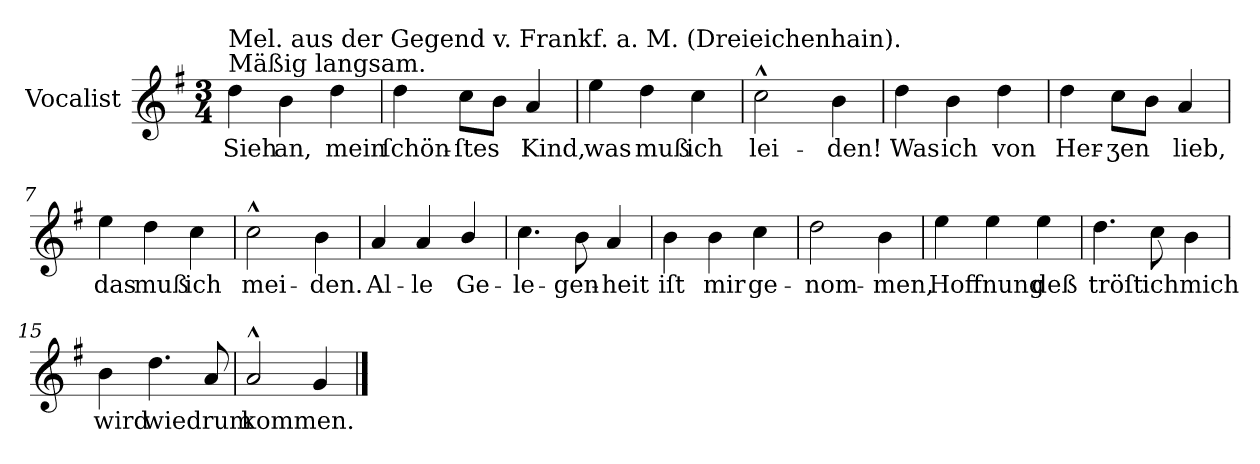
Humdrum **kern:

**kern	**text
*part1	*part1
*staff1	*staff1
*I"Vocalist	*
*k[f#]	*
*G:	*
*M3/4	*
=1	=1
!LO:TX:a:t=Mäßig langsam.	!
!LO:TX:a:t=Mel. aus der Gegend v. Frankf. a. M. (Dreieichenhain).	!
4dd	Sieh
4b	an,
4dd	mein
=2	=2
4dd	ſchön-
8ccL	-ſtes
8bJ	.
4a	Kind,
=3	=3
4ee	was
4dd	muß
4cc	ich
=4	=4
2cc^^	lei-
4b	-den!
=5	=5
4dd	Was
4b	ich
4dd	von
=6	=6
4dd	Her-
8ccL	-ʒen
8bJ	.
4a	lieb,
=7	=7
4ee	das
4dd	muß
4cc	ich
=8	=8
2cc^^	mei-
4b	-den.
=9	=9
4a	Al-
4a	-le
4b/	Ge-
=10	=10
4.cc	-le-
8b	-gen-
4a	-heit
=11	=11
4b	iſt
4b	mir
4cc	ge-
=12	=12
2dd	-nom-
4b	-men,
=13	=13
4ee	Hoffnung
4ee	.
4ee	deß
=14	=14
4.dd	tröſt
8cc	ich
4b	mich
=15	=15
4b	wird
4.dd	wiedrum
8a	.
=16	=16
2a^^	kommen.
4g	.
==	==
*-	*-
